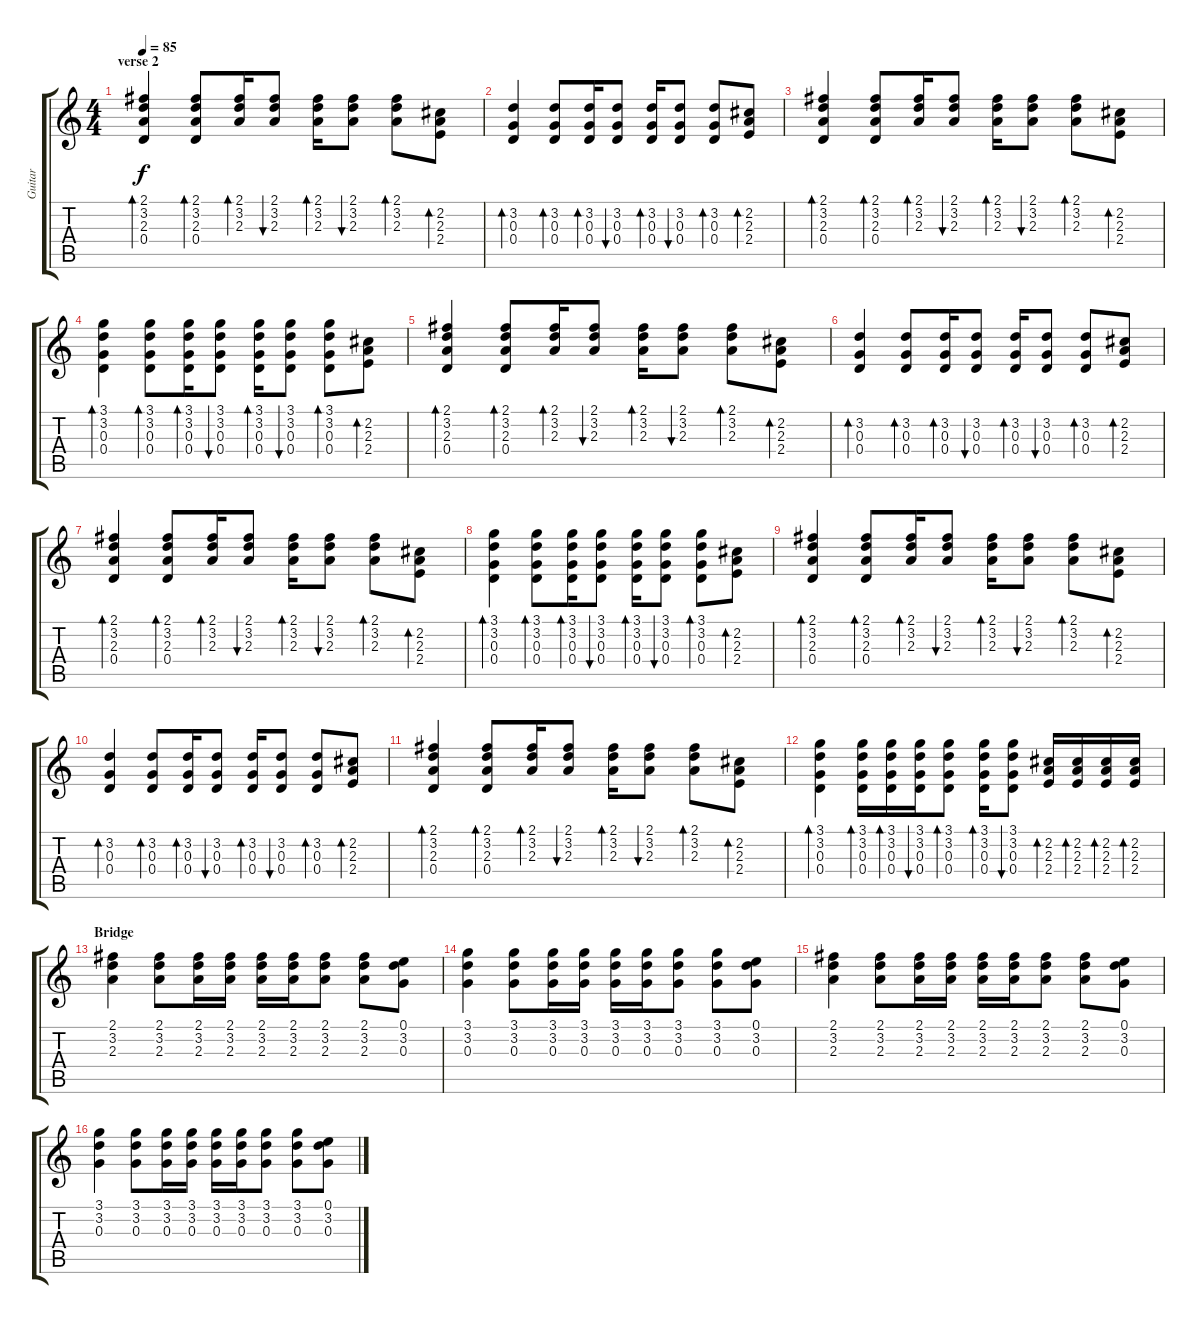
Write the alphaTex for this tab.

\track ("Guitar" "Guitar") {instrument electricguitarclean}
\staff {score tabs}
\tuning (E4 B3 G3 D3 A2 E2) {hide}
\ts (4 4)
\section ("" "verse 2")
\tempo 85
\clef g2
\ks c
(2.1 3.2 2.3 0.4).4{bd 60 dy f} (2.1 3.2 2.3 0.4).8{bd 60} (2.1 3.2 2.3).16{bd 60} (2.1 3.2 2.3).8{bu 60} (2.1 3.2 2.3).16{bd 60} (2.1 3.2 2.3).8{bu 60} (2.1 3.2 2.3).8{bd 120} (2.2 2.3 2.4).8{bd 60} |
(3.2 0.3 0.4).4{bd 60} (3.2 0.3 0.4).8{bd 60} (3.2 0.3 0.4).16{bd 60} (3.2 0.3 0.4).8{bu 60} (3.2 0.3 0.4).16{bd 60} (3.2 0.3 0.4).8{bu 60} (3.2 0.3 0.4).8{bd 120} (2.2 2.3 2.4).8{bd 60} |
(2.1 3.2 2.3 0.4).4{bd 60} (2.1 3.2 2.3 0.4).8{bd 60} (2.1 3.2 2.3).16{bd 60} (2.1 3.2 2.3).8{bu 60} (2.1 3.2 2.3).16{bd 60} (2.1 3.2 2.3).8{bu 60} (2.1 3.2 2.3).8{bd 120} (2.2 2.3 2.4).8{bd 60} |
(3.1 3.2 0.3 0.4).4{bd 60} (3.1 3.2 0.3 0.4).8{bd 60} (3.1 3.2 0.3 0.4).16{bd 60} (3.1 3.2 0.3 0.4).8{bu 60} (3.1 3.2 0.3 0.4).16{bd 60} (3.1 3.2 0.3 0.4).8{bu 60} (3.1 3.2 0.3 0.4).8{bd 120} (2.2 2.3 2.4).8{bd 60} |
(2.1 3.2 2.3 0.4).4{bd 60} (2.1 3.2 2.3 0.4).8{bd 60} (2.1 3.2 2.3).16{bd 60} (2.1 3.2 2.3).8{bu 60} (2.1 3.2 2.3).16{bd 60} (2.1 3.2 2.3).8{bu 60} (2.1 3.2 2.3).8{bd 120} (2.2 2.3 2.4).8{bd 60} |
(3.2 0.3 0.4).4{bd 60} (3.2 0.3 0.4).8{bd 60} (3.2 0.3 0.4).16{bd 60} (3.2 0.3 0.4).8{bu 60} (3.2 0.3 0.4).16{bd 60} (3.2 0.3 0.4).8{bu 60} (3.2 0.3 0.4).8{bd 120} (2.2 2.3 2.4).8{bd 60} |
(2.1 3.2 2.3 0.4).4{bd 60} (2.1 3.2 2.3 0.4).8{bd 60} (2.1 3.2 2.3).16{bd 60} (2.1 3.2 2.3).8{bu 60} (2.1 3.2 2.3).16{bd 60} (2.1 3.2 2.3).8{bu 60} (2.1 3.2 2.3).8{bd 120} (2.2 2.3 2.4).8{bd 60} |
(3.1 3.2 0.3 0.4).4{bd 60} (3.1 3.2 0.3 0.4).8{bd 60} (3.1 3.2 0.3 0.4).16{bd 60} (3.1 3.2 0.3 0.4).8{bu 60} (3.1 3.2 0.3 0.4).16{bd 60} (3.1 3.2 0.3 0.4).8{bu 60} (3.1 3.2 0.3 0.4).8{bd 120} (2.2 2.3 2.4).8{bd 60} |
(2.1 3.2 2.3 0.4).4{bd 60} (2.1 3.2 2.3 0.4).8{bd 60} (2.1 3.2 2.3).16{bd 60} (2.1 3.2 2.3).8{bu 60} (2.1 3.2 2.3).16{bd 60} (2.1 3.2 2.3).8{bu 60} (2.1 3.2 2.3).8{bd 120} (2.2 2.3 2.4).8{bd 60} |
(3.2 0.3 0.4).4{bd 60} (3.2 0.3 0.4).8{bd 60} (3.2 0.3 0.4).16{bd 60} (3.2 0.3 0.4).8{bu 60} (3.2 0.3 0.4).16{bd 60} (3.2 0.3 0.4).8{bu 60} (3.2 0.3 0.4).8{bd 120} (2.2 2.3 2.4).8{bd 60} |
(2.1 3.2 2.3 0.4).4{bd 60} (2.1 3.2 2.3 0.4).8{bd 60} (2.1 3.2 2.3).16{bd 60} (2.1 3.2 2.3).8{bu 60} (2.1 3.2 2.3).16{bd 60} (2.1 3.2 2.3).8{bu 60} (2.1 3.2 2.3).8{bd 120} (2.2 2.3 2.4).8{bd 60} |
(3.1 3.2 0.3 0.4).4{bd 60} (3.1 3.2 0.3 0.4).16{bd 60} (3.1 3.2 0.3 0.4).16{bd 60} (3.1 3.2 0.3 0.4).16{bu 60} (3.1 3.2 0.3 0.4).8{bd 60} (3.1 3.2 0.3 0.4).16{bd 60} (3.1 3.2 0.3 0.4).8{bu 60} (2.2 2.3 2.4).16{bd 60} (2.2 2.3 2.4).16{bd 60} (2.2 2.3 2.4).16{bd 60} (2.2 2.3 2.4).16{bd 60} |
\section ("" "Bridge")
(2.1 3.2 2.3).4 (2.1 3.2 2.3).8 (2.1 3.2 2.3).16 (2.1 3.2 2.3).16 (2.1 3.2 2.3).16 (2.1 3.2 2.3).16 (2.1 3.2 2.3).8 (2.1 3.2 2.3).8 (0.1 3.2 0.3).8 |
(3.1 3.2 0.3).4 (3.1 3.2 0.3).8 (3.1 3.2 0.3).16 (3.1 3.2 0.3).16 (3.1 3.2 0.3).16 (3.1 3.2 0.3).16 (3.1 3.2 0.3).8 (3.1 3.2 0.3).8 (0.1 3.2 0.3).8 |
(2.1 3.2 2.3).4 (2.1 3.2 2.3).8 (2.1 3.2 2.3).16 (2.1 3.2 2.3).16 (2.1 3.2 2.3).16 (2.1 3.2 2.3).16 (2.1 3.2 2.3).8 (2.1 3.2 2.3).8 (0.1 3.2 0.3).8 |
(3.1 3.2 0.3).4 (3.1 3.2 0.3).8 (3.1 3.2 0.3).16 (3.1 3.2 0.3).16 (3.1 3.2 0.3).16 (3.1 3.2 0.3).16 (3.1 3.2 0.3).8 (3.1 3.2 0.3).8 (0.1 3.2 0.3).8
